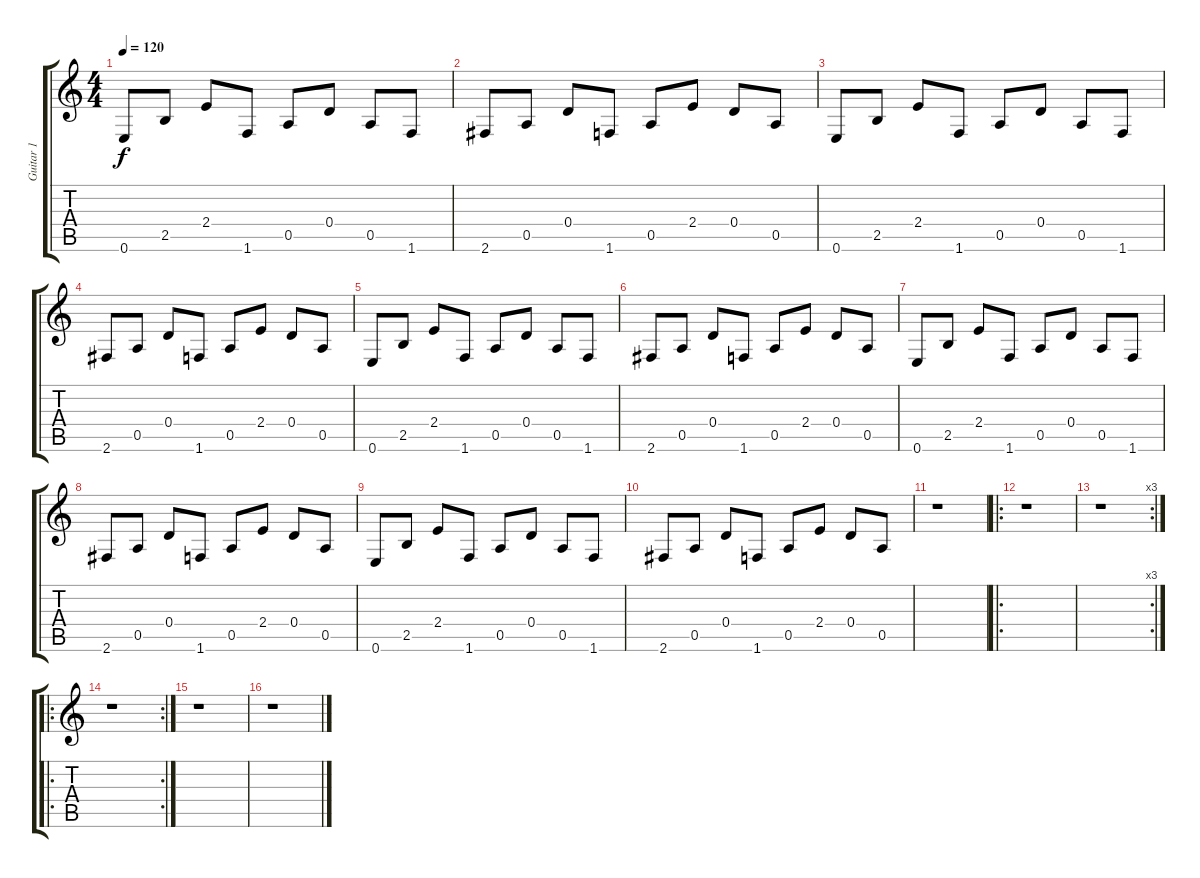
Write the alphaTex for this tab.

\track ("Guitar 1" "Guitar 1") {instrument electricguitarclean}
\staff {score tabs}
\tuning (E4 B3 G3 D3 A2 E2) {hide}
\ts (4 4)
\tempo 120
\clef g2
\ks c
0.6.8{dy f} 2.5.8 2.4.8 1.6.8 0.5.8 0.4.8 0.5.8 1.6.8 |
2.6.8 0.5.8 0.4.8 1.6.8 0.5.8 2.4.8 0.4.8 0.5.8 |
0.6.8 2.5.8 2.4.8 1.6.8 0.5.8 0.4.8 0.5.8 1.6.8 |
2.6.8 0.5.8 0.4.8 1.6.8 0.5.8 2.4.8 0.4.8 0.5.8 |
0.6.8 2.5.8 2.4.8 1.6.8 0.5.8 0.4.8 0.5.8 1.6.8 |
2.6.8 0.5.8 0.4.8 1.6.8 0.5.8 2.4.8 0.4.8 0.5.8 |
0.6.8 2.5.8 2.4.8 1.6.8 0.5.8 0.4.8 0.5.8 1.6.8 |
2.6.8 0.5.8 0.4.8 1.6.8 0.5.8 2.4.8 0.4.8 0.5.8 |
0.6.8 2.5.8 2.4.8 1.6.8 0.5.8 0.4.8 0.5.8 1.6.8 |
2.6.8 0.5.8 0.4.8 1.6.8 0.5.8 2.4.8 0.4.8 0.5.8 |
r.1 |
\ro
r.1 |
\rc 3
r.1 |
\ro
\rc 2
r.1 |
r.1 |
r.1
